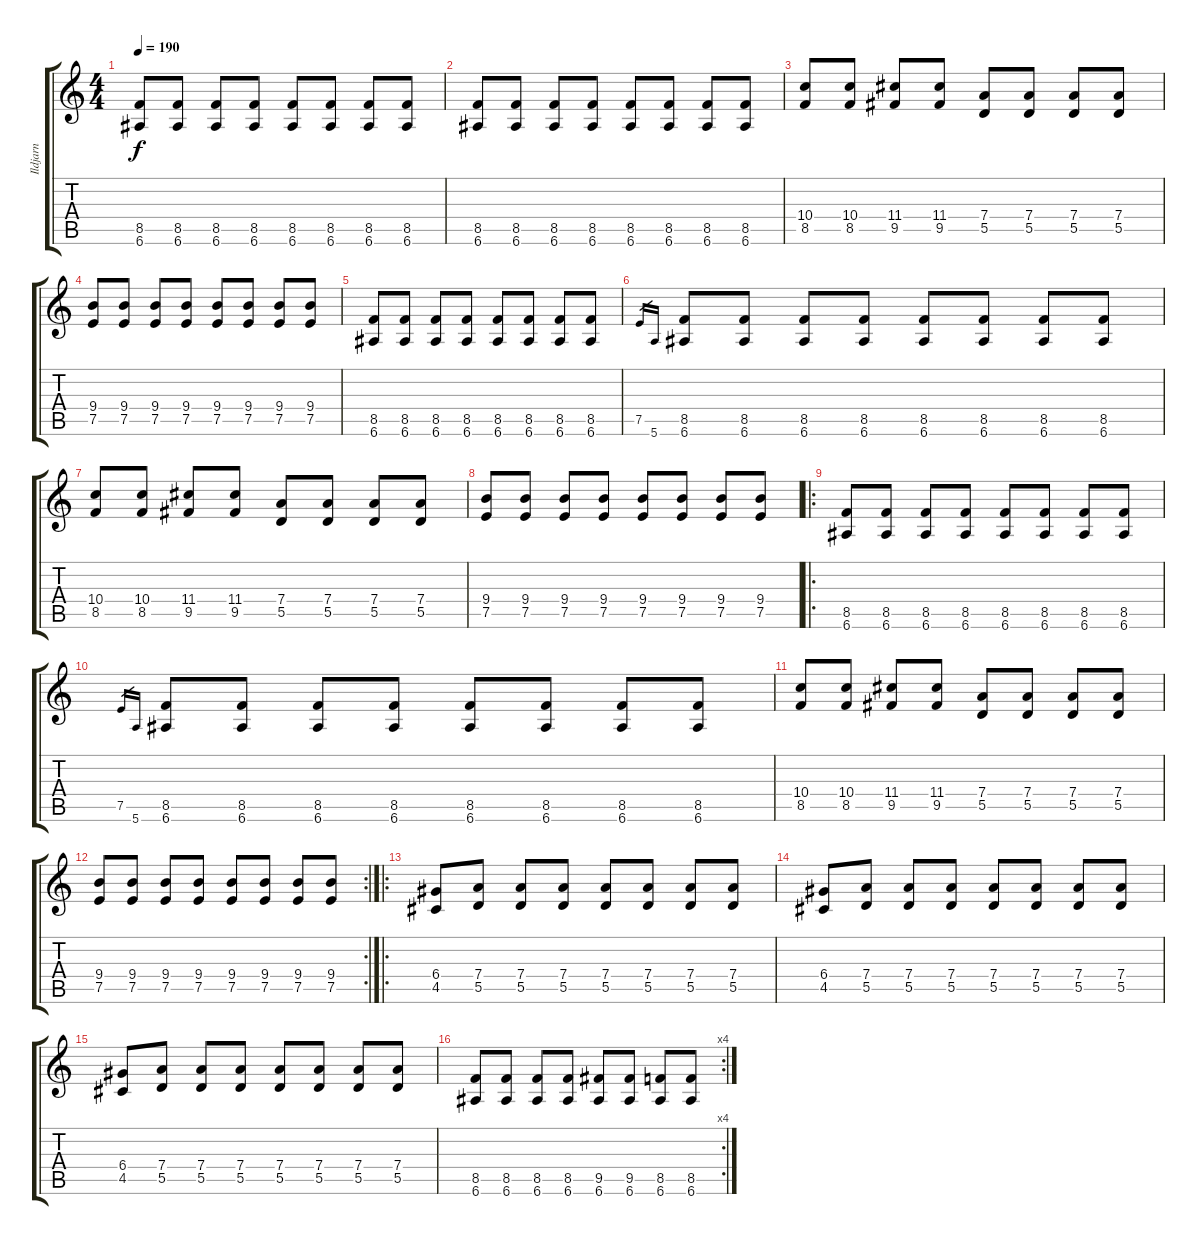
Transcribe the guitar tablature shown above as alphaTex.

\track ("Ildjarn" "Ildjarn") {instrument distortionguitar}
\staff {score tabs}
\tuning (E4 B3 G3 D3 A2 E2) {hide}
\ts (4 4)
\tempo 190
\clef g2
\ks c
(8.5 6.6).8{dy f instrument distortionguitar} (8.5 6.6).8 (8.5 6.6).8 (8.5 6.6).8 (8.5 6.6).8 (8.5 6.6).8 (8.5 6.6).8 (8.5 6.6).8 |
(8.5 6.6).8 (8.5 6.6).8 (8.5 6.6).8 (8.5 6.6).8 (8.5 6.6).8 (8.5 6.6).8 (8.5 6.6).8 (8.5 6.6).8 |
(10.4 8.5).8 (10.4 8.5).8 (11.4 9.5).8 (11.4 9.5).8 (7.4 5.5).8 (7.4 5.5).8 (7.4 5.5).8 (7.4 5.5).8 |
(9.4 7.5).8 (9.4 7.5).8 (9.4 7.5).8 (9.4 7.5).8 (9.4 7.5).8 (9.4 7.5).8 (9.4 7.5).8 (9.4 7.5).8 |
(8.5 6.6).8 (8.5 6.6).8 (8.5 6.6).8 (8.5 6.6).8 (8.5 6.6).8 (8.5 6.6).8 (8.5 6.6).8 (8.5 6.6).8 |
7.5.16{gr} 5.6.16{gr} (8.5 6.6).8 (8.5 6.6).8 (8.5 6.6).8 (8.5 6.6).8 (8.5 6.6).8 (8.5 6.6).8 (8.5 6.6).8 (8.5 6.6).8 |
(10.4 8.5).8 (10.4 8.5).8 (11.4 9.5).8 (11.4 9.5).8 (7.4 5.5).8 (7.4 5.5).8 (7.4 5.5).8 (7.4 5.5).8 |
(9.4 7.5).8 (9.4 7.5).8 (9.4 7.5).8 (9.4 7.5).8 (9.4 7.5).8 (9.4 7.5).8 (9.4 7.5).8 (9.4 7.5).8 |
\ro
(8.5 6.6).8 (8.5 6.6).8 (8.5 6.6).8 (8.5 6.6).8 (8.5 6.6).8 (8.5 6.6).8 (8.5 6.6).8 (8.5 6.6).8 |
7.5.16{gr} 5.6.16{gr} (8.5 6.6).8 (8.5 6.6).8 (8.5 6.6).8 (8.5 6.6).8 (8.5 6.6).8 (8.5 6.6).8 (8.5 6.6).8 (8.5 6.6).8 |
(10.4 8.5).8 (10.4 8.5).8 (11.4 9.5).8 (11.4 9.5).8 (7.4 5.5).8 (7.4 5.5).8 (7.4 5.5).8 (7.4 5.5).8 |
\rc 2
(9.4 7.5).8 (9.4 7.5).8 (9.4 7.5).8 (9.4 7.5).8 (9.4 7.5).8 (9.4 7.5).8 (9.4 7.5).8 (9.4 7.5).8 |
\ro
(6.4 4.5).8 (7.4 5.5).8 (7.4 5.5).8 (7.4 5.5).8 (7.4 5.5).8 (7.4 5.5).8 (7.4 5.5).8 (7.4 5.5).8 |
(6.4 4.5).8 (7.4 5.5).8 (7.4 5.5).8 (7.4 5.5).8 (7.4 5.5).8 (7.4 5.5).8 (7.4 5.5).8 (7.4 5.5).8 |
(6.4 4.5).8 (7.4 5.5).8 (7.4 5.5).8 (7.4 5.5).8 (7.4 5.5).8 (7.4 5.5).8 (7.4 5.5).8 (7.4 5.5).8 |
\rc 4
(8.5 6.6).8 (8.5 6.6).8 (8.5 6.6).8 (8.5 6.6).8 (9.5 6.6).8 (9.5 6.6).8 (8.5 6.6).8 (8.5 6.6).8
